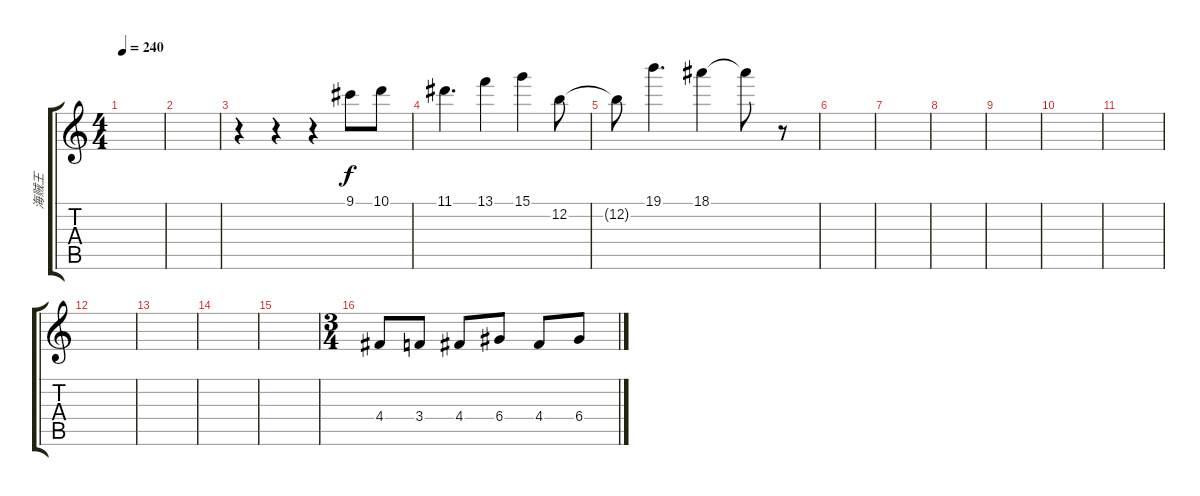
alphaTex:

\track ("海贼王" "海贼王") {instrument overdrivenguitar}
\staff {score tabs}
\tuning (E4 B3 G3 D3 A2 E2) {hide}
\ts (4 4)
\tempo 240
\clef g2
\ks c
|
|
r.4 r.4 r.4 9.1.8 10.1.8 |
11.1.4{d} 13.1.4 15.1.4 12.2.8 |
12.2{t}.8 19.1.4{d} 18.1.4 18.1{t}.8 r.8 |
|
|
|
|
|
|
|
|
|
|
\ts (3 4)
4.4.8 3.4.8 4.4.8 6.4.8 4.4.8 6.4.8
